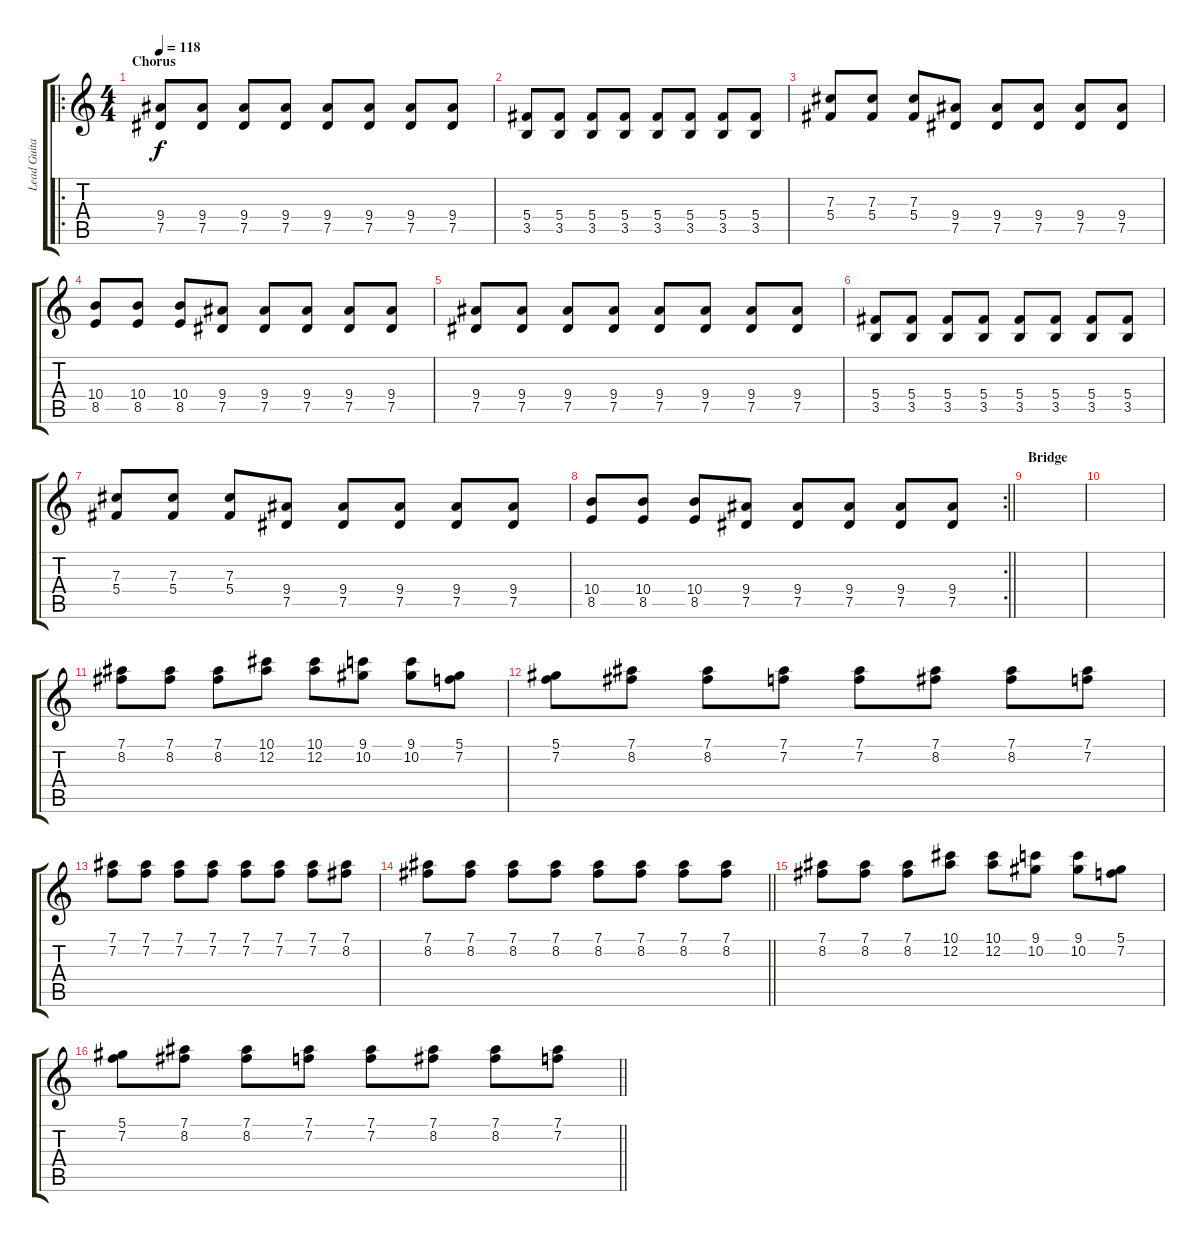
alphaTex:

\track ("Lead Guitar" "Lead Guita") {instrument distortionguitar}
\staff {score tabs}
\tuning (Eb4 Bb3 Gb3 Db3 Ab2 Eb2) {hide}
\ro
\ts (4 4)
\section ("" "Chorus")
\tempo 118
\clef g2
\ks c
(9.4 7.5).8{dy f} (9.4 7.5).8 (9.4 7.5).8 (9.4 7.5).8 (9.4 7.5).8 (9.4 7.5).8 (9.4 7.5).8 (9.4 7.5).8 |
(5.4 3.5).8 (5.4 3.5).8 (5.4 3.5).8 (5.4 3.5).8 (5.4 3.5).8 (5.4 3.5).8 (5.4 3.5).8 (5.4 3.5).8 |
(7.3 5.4).8 (7.3 5.4).8 (7.3 5.4).8 (9.4 7.5).8 (9.4 7.5).8 (9.4 7.5).8 (9.4 7.5).8 (9.4 7.5).8 |
(10.4 8.5).8 (10.4 8.5).8 (10.4 8.5).8 (9.4 7.5).8 (9.4 7.5).8 (9.4 7.5).8 (9.4 7.5).8 (9.4 7.5).8 |
(9.4 7.5).8 (9.4 7.5).8 (9.4 7.5).8 (9.4 7.5).8 (9.4 7.5).8 (9.4 7.5).8 (9.4 7.5).8 (9.4 7.5).8 |
(5.4 3.5).8 (5.4 3.5).8 (5.4 3.5).8 (5.4 3.5).8 (5.4 3.5).8 (5.4 3.5).8 (5.4 3.5).8 (5.4 3.5).8 |
(7.3 5.4).8 (7.3 5.4).8 (7.3 5.4).8 (9.4 7.5).8 (9.4 7.5).8 (9.4 7.5).8 (9.4 7.5).8 (9.4 7.5).8 |
\rc 2
\barLineRight lightlight
(10.4 8.5).8 (10.4 8.5).8 (10.4 8.5).8 (9.4 7.5).8 (9.4 7.5).8 (9.4 7.5).8 (9.4 7.5).8 (9.4 7.5).8 |
\section ("" "Bridge")
|
|
(7.1 8.2).8 (7.1 8.2).8 (7.1 8.2).8 (10.1 12.2).8 (10.1 12.2).8 (9.1 10.2).8 (9.1 10.2).8 (5.1 7.2).8 |
(5.1 7.2).8 (7.1 8.2).8 (7.1 8.2).8 (7.1 7.2).8 (7.1 7.2).8 (7.1 8.2).8 (7.1 8.2).8 (7.1 7.2).8 |
(7.1 7.2).8 (7.1 7.2).8 (7.1 7.2).8 (7.1 7.2).8 (7.1 7.2).8 (7.1 7.2).8 (7.1 7.2).8 (7.1 8.2).8 |
\barLineRight lightlight
(7.1 8.2).8 (7.1 8.2).8 (7.1 8.2).8 (7.1 8.2).8 (7.1 8.2).8 (7.1 8.2).8 (7.1 8.2).8 (7.1 8.2).8 |
(7.1 8.2).8 (7.1 8.2).8 (7.1 8.2).8 (10.1 12.2).8 (10.1 12.2).8 (9.1 10.2).8 (9.1 10.2).8 (5.1 7.2).8 |
\barLineRight lightlight
(5.1 7.2).8 (7.1 8.2).8 (7.1 8.2).8 (7.1 7.2).8 (7.1 7.2).8 (7.1 8.2).8 (7.1 8.2).8 (7.1 7.2).8
